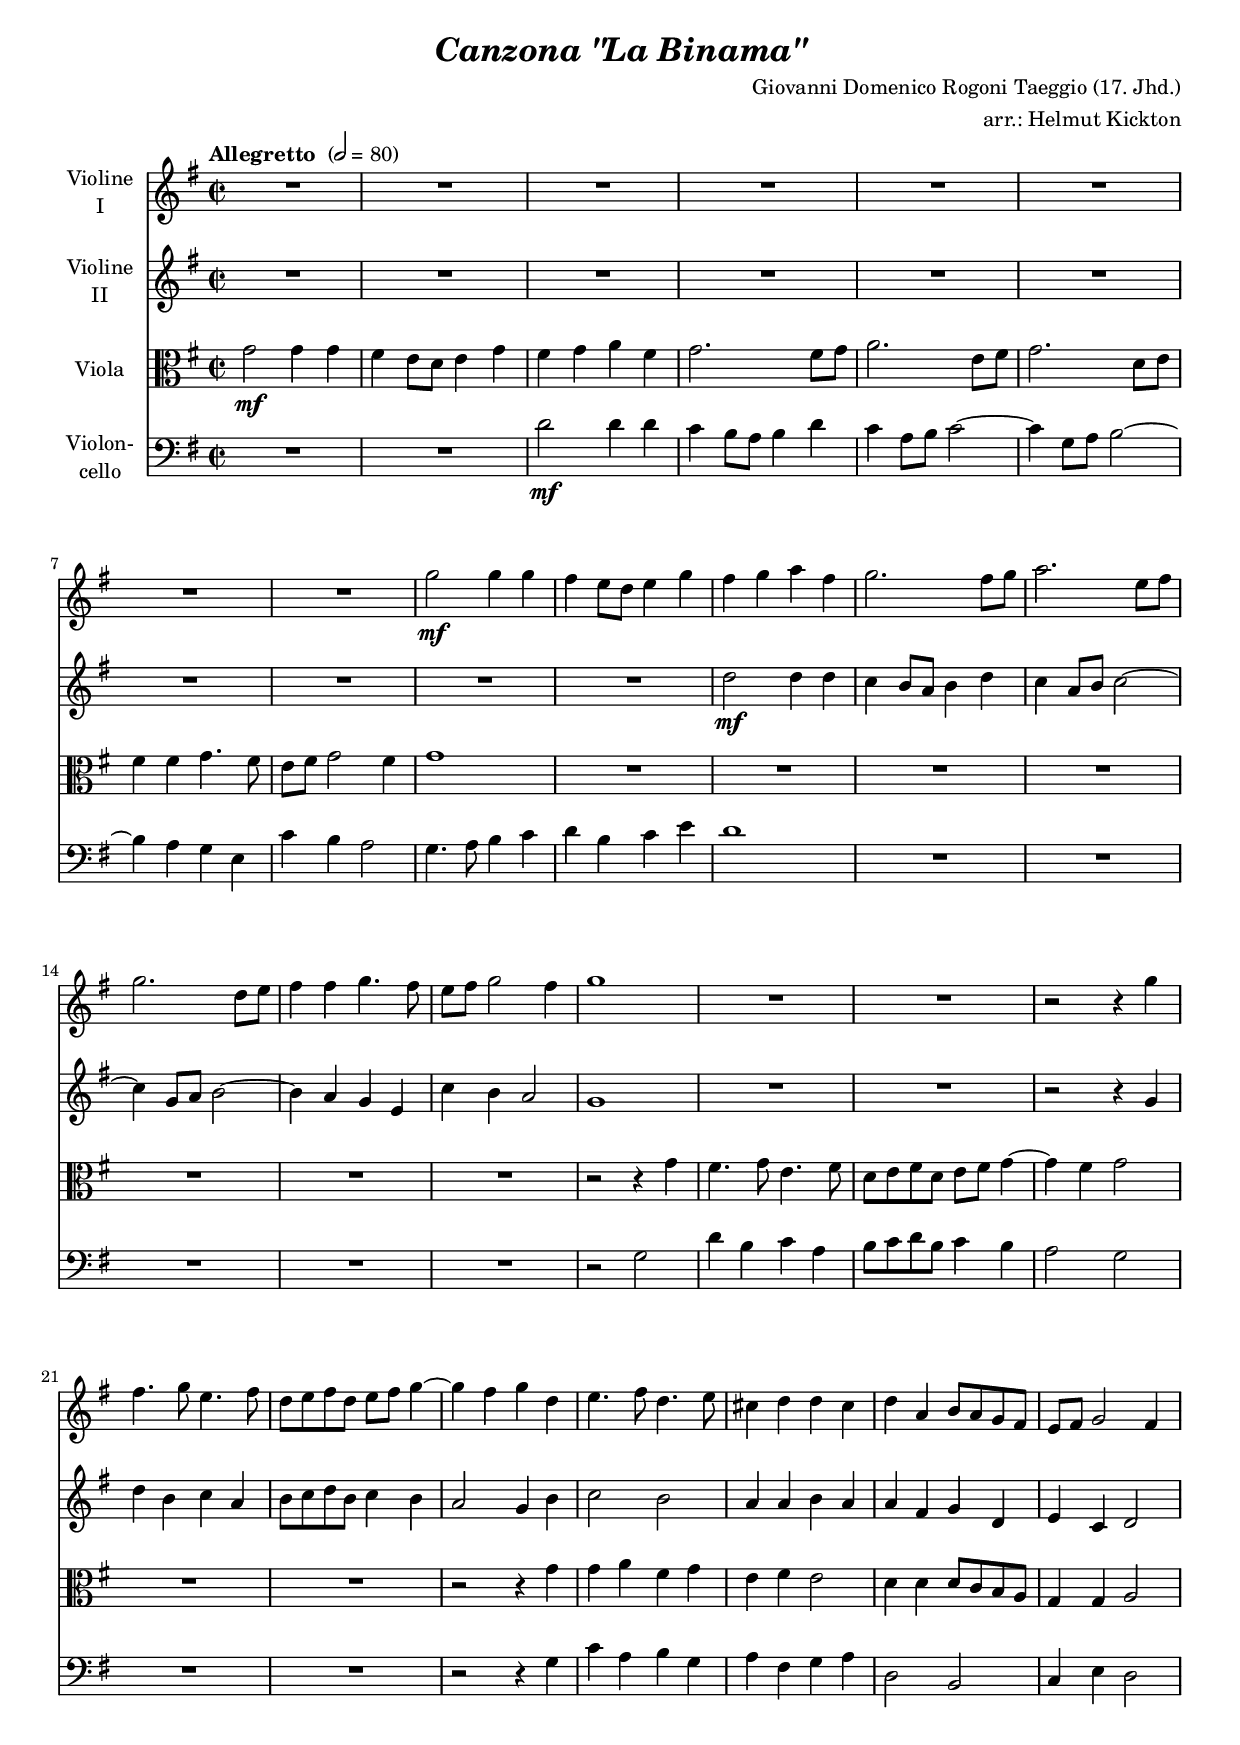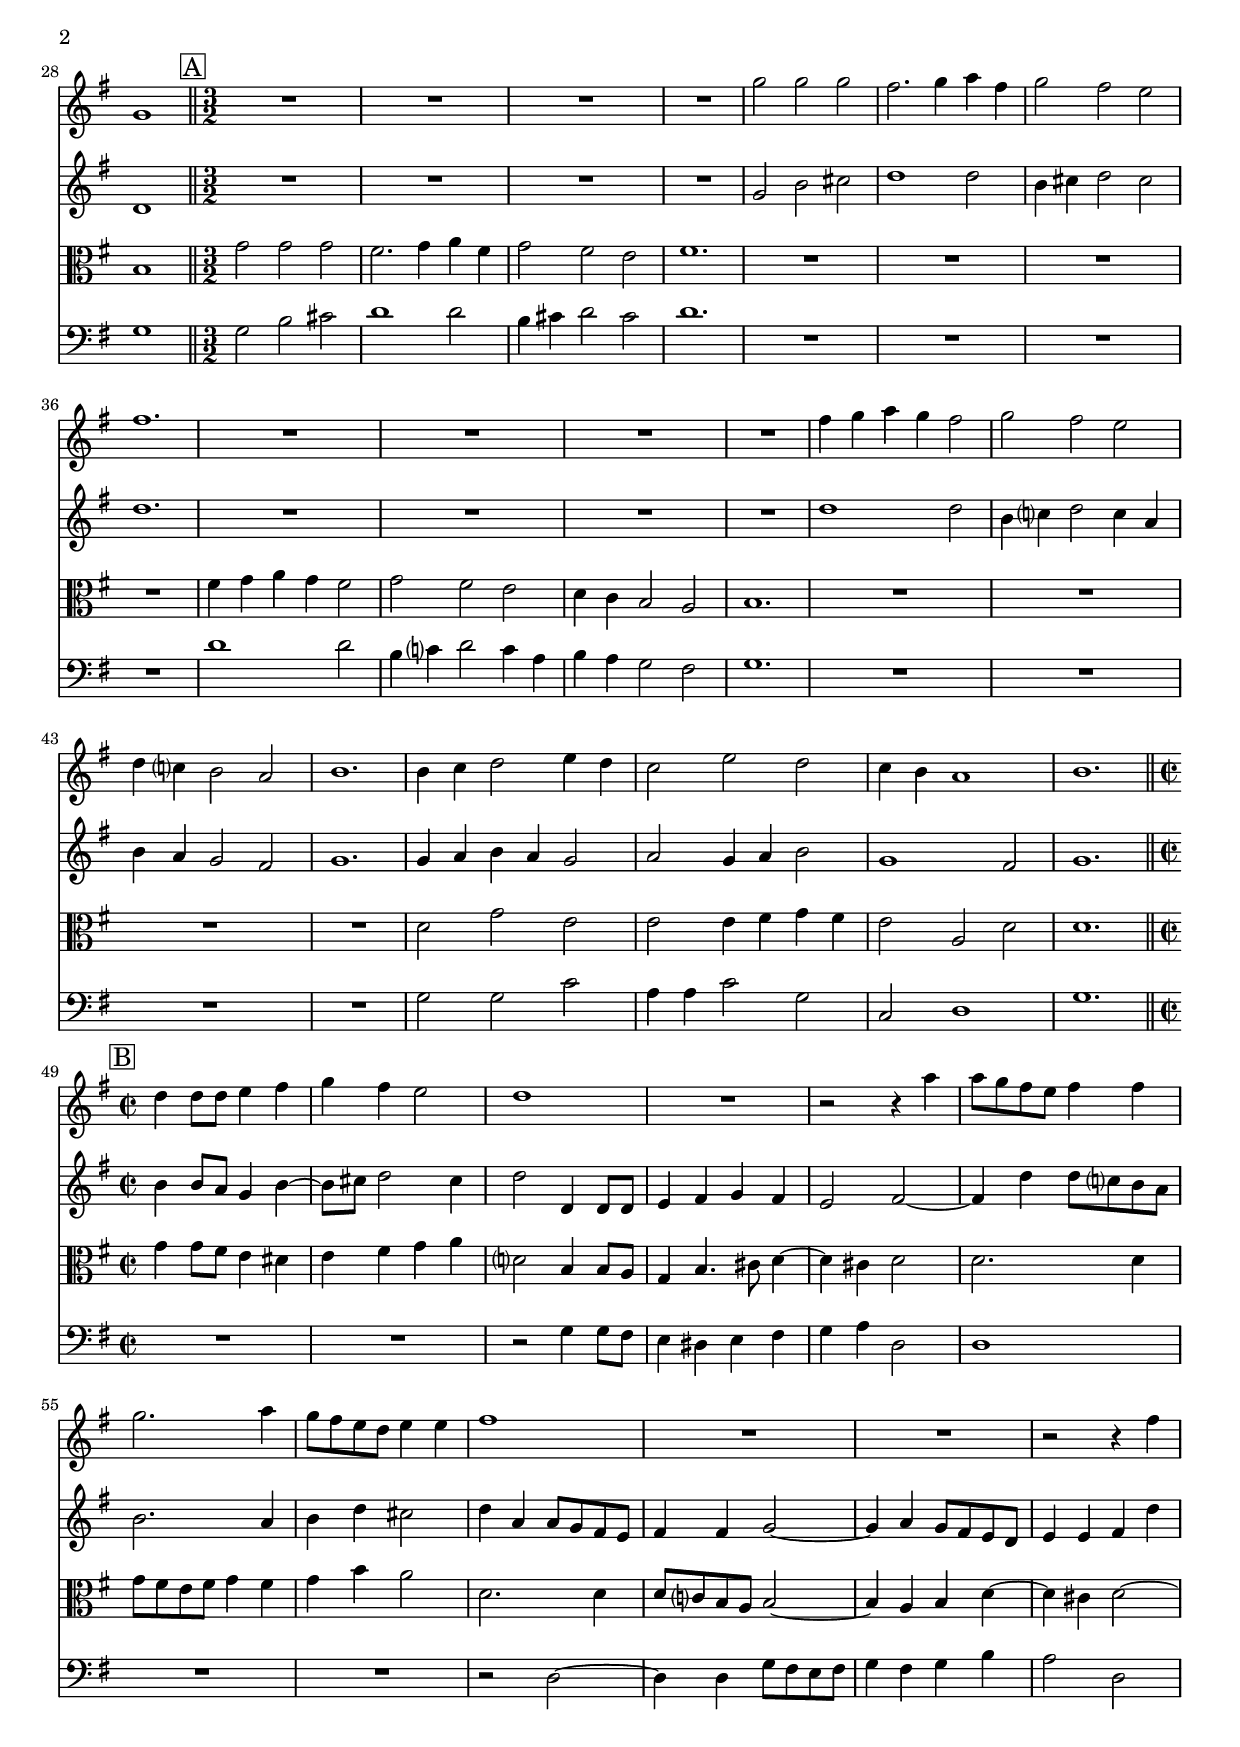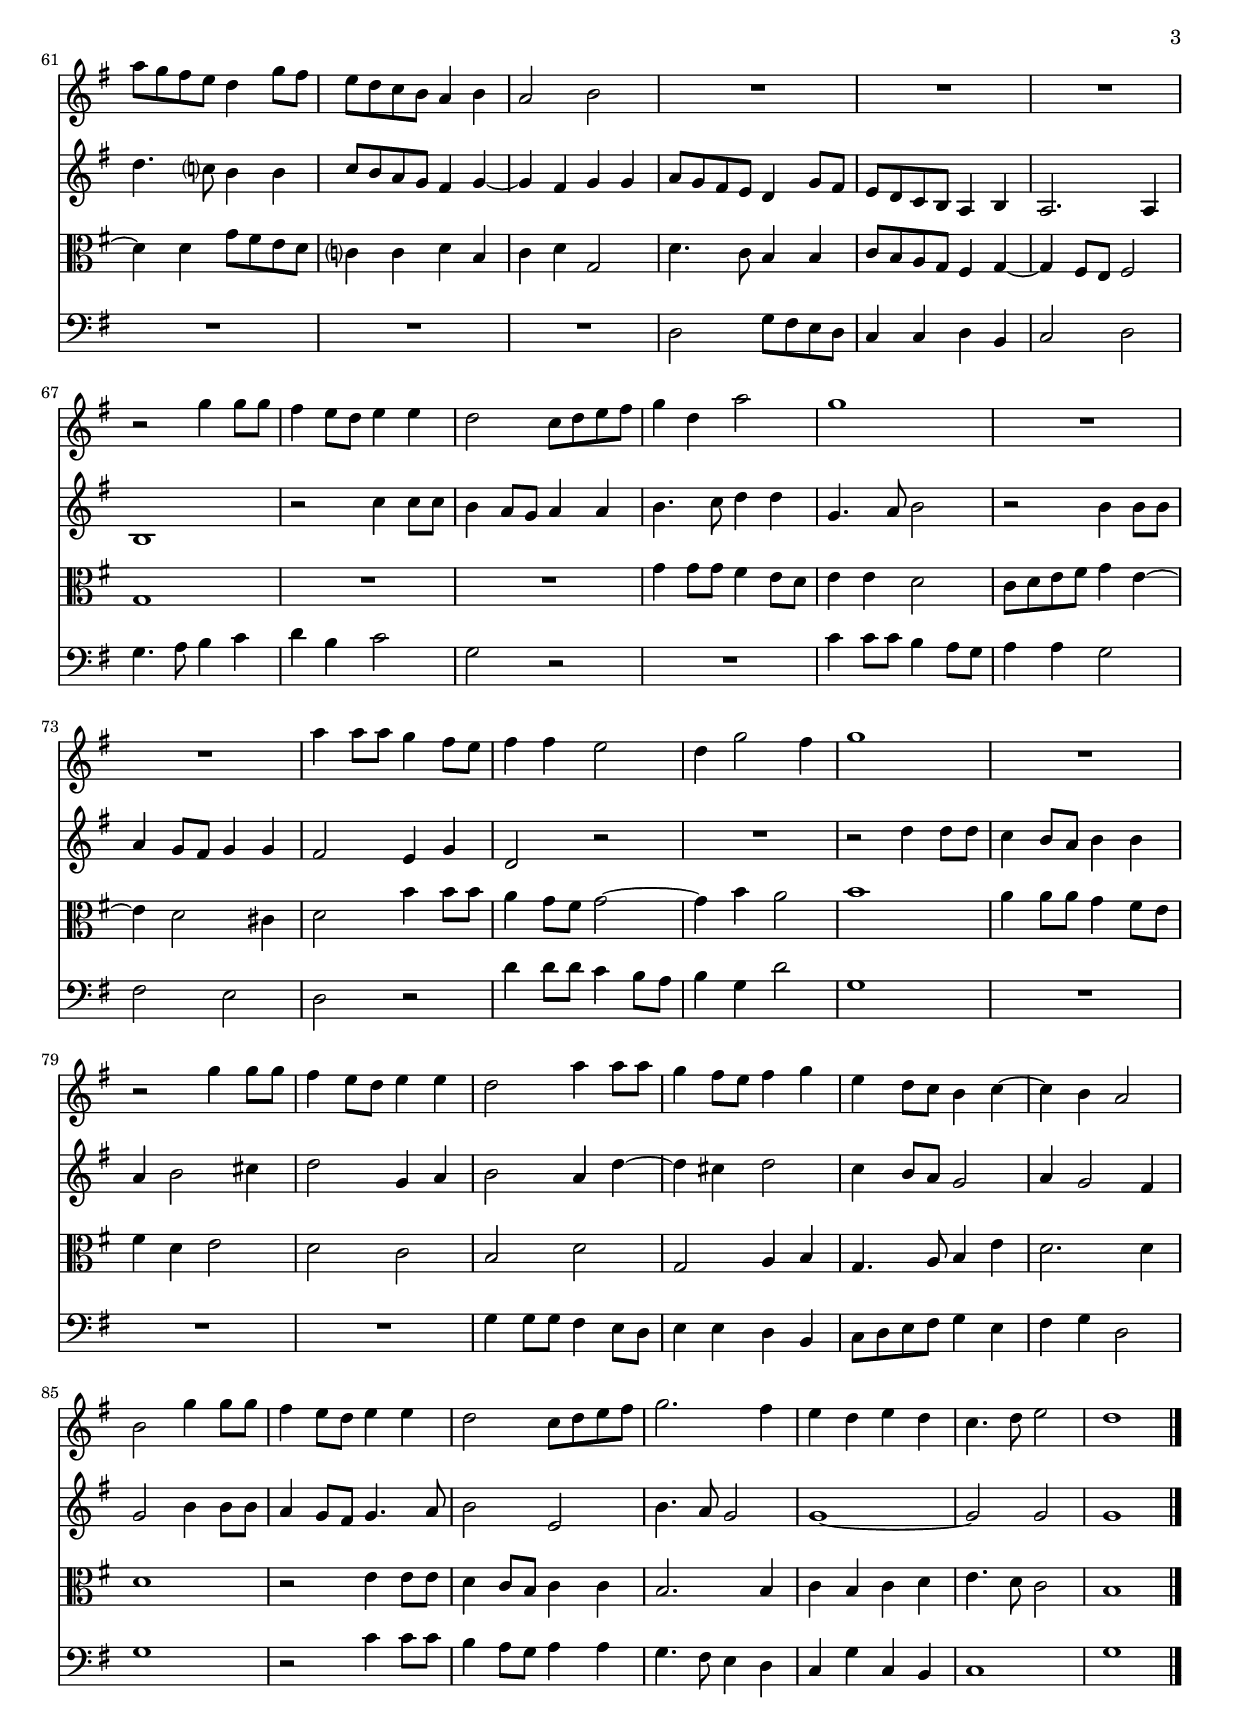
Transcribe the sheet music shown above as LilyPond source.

\version "2.14.2"
\include "deutsch.ly"

#(set-global-staff-size 18)

\header {
  title     = \markup \bold \italic "Canzona \"La Binama\""
  composer  = "Giovanni Domenico Rogoni Taeggio (17. Jhd.)"
  arranger  = "arr.: Helmut Kickton"
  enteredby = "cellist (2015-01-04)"
}

voiceconsts = {
  \key g \major
  \time 2/2
  \tempo "Allegretto " 2=80
%  \numericTimeSignature
  \compressFullBarRests
  \set tupletSpannerDuration = #(ly:make-moment 1 4)
}

mifl= "oboe"
mist = "string ensemble 1"
miva = "pizzicato strings"
%miba = "bassoon"
miba = "drawbar organ"

boxa = { \bar "||" \mark \markup \box "A" \time 3/2 }
boxb = { \bar "||" \mark \markup \box "B" \time 2/2 }

va = \relative c''' {
  \voiceconsts

  R1*8
  g2\mf g4 g
  fis e8 d e4 g
  fis g a fis
  g2. fis8 g
  a2. e8 fis
  g2. d8 e

  fis4 fis g4. fis8
  e fis g2 fis4
  g1
  R1*2
  r2 r4 g
  fis4. g8 e4. fis8
  d e fis d e fis g4~

  g fis g d
  e4. fis8 d4. e8
  cis4 d d cis
  d a h8 a g fis
  e fis g2 fis4
  g1 \boxa
  R1.*4

  g'2 g g
  fis2. g4 a fis
  g2 fis e
  fis1.
  R1.*4
  fis4 g a g fis2
  g fis e
  d4 c? h2 a

  h1.
  h4 c d2 e4 d
  c2 e d
  c4 h a1
  h1. \boxb
  d4 d8 d e4 fis
  g fis e2
  d1
  R1

  r2 r4 a'
  a8 g fis e fis4 fis
  g2. a4
  g8 fis e d e4 e
  fis1
  R1*2
  r2 r4 fis

  a8 g fis e d4 g8 fis
  e d c h a4 h
  a2 h
  R1*3
  r2 g'4 g8 g
  fis4 e8 d e4 e

  d2 c8 d e fis
  g4 d a'2
  g1
  R1*2
  a4 a8 a g4 fis8 e
  fis4 fis e2
  d4 g2 fis4
  g1
  R1

  r2 g4 g8 g
  fis4 e8 d e4 e
  d2 a'4 a8 a
  g4 fis8 e fis4 g
  e d8 c h4 c~
  c h a2

  h g'4 g8 g
  fis4 e8 d e4 e
  d2 c8 d e fis
  g2. fis4
  e d e d
  c4. d8 e2
  d1 \bar "|."
}

vb = \relative c'' {
  \voiceconsts

  R1*10
  d2\mf d4 d
  c h8 a h4 d
  c a8 h c2~
  c4 g8 a h2~
  h4 a g e
  c' h a2

  g1
  R1*2
  r2 r4 g
  d' h c a
  h8 c d h c4 h
  a2 g4 h
  c2 h
  a4 a h a

  a fis g d
  e c d2
  d1 \boxa
  R1.*4
  g2 h cis
  d1 d2
  h4 cis d2 cis
  d1.
  R1.*4

  d1 d2
  h4 c? d2 c4 a
  h a g2 fis
  g1.
  g4 a h a g2
  a g4 a h2
  g1 fis2
  g1. \boxb

  h4 h8 a g4 h~
  h8 cis d2 cis4
  d2 d,4 d8 d
  e4 fis g fis
  e2 fis~
  fis4 d' d8 c? h a
  h2. a4

  h d cis2
  d4 a a8 g fis e
  fis4 fis g2~
  g4 a g8 fis e d
  e4 e fis d'
  d4. c?8 h4 h

  c8 h a g fis4 g~
  g fis g g
  a8 g fis e d4 g8 fis
  e d c h a4 h
  a2. a4
  h1

  r2 c'4 c8 c
  h4 a8 g a4 a
  h4. c8 d4 d
  g,4. a8 h2
  r h4 h8 h
  a4 g8 fis g4 g
  fis2 e4 g

  d2 r
  R1
  r2 d'4 d8 d
  c4 h8 a h4 h
  a h2 cis4
  d2 g,4 a
  h2 a4 d~
  d cis d2

  c4 h8 a g2
  a4 g2 fis4
  g2 h4 h8 h
  a4 g8 fis g4. a8
  h2 e,
  h'4. a8 g2
  g1~
  g2 g
  g1 \bar "|."
}

vc = \relative c'' {
  \voiceconsts
  \clef "alto"

  g2\mf g4 g
  fis e8 d e4 g
  fis g a fis
  g2. fis8 g
  a2. e8 fis
  g2. d8 e
  fis4 fis g4. fis8

  e fis g2 fis4
  g1
  R1*7
  r2 r4 g
  fis4. g8 e4. fis8
  d e fis d e fis g4~
  g fis g2
  R1*2

  r2 r4 g
  g a fis g
  e fis e2
  d4 d d8 c h a
  g4 g a2
  h1 \boxa
  g'2 g g
  fis2. g4 a fis

  g2 fis e
  fis1.
  R1.*4
  fis4 g a g fis2
  g fis e
  d4 c h2 a
  h1.
  R1.*4
  d2 g e

  e e4 fis g fis
  e2 a, d
  d1. \boxb
  g4 g8 fis e4 dis
  e fis g a
  d,?2 h4 h8 a
  g4 h4. cis8 d4~

  d cis d2
  d2. d4
  g8 fis e fis g4 fis
  g h a2
  d,2. d4
  d8 c? h a h2~
  h4 a h d~
  d cis d2~

  d4 d g8 fis e d
  c?4 c d h
  c d g,2
  d'4. c8 h4 h
  c8 h a g fis4 g~
  g fis8 e fis2
  g1

  R1*2
  g'4 g8 g fis4 e8 d
  e4 e d2
  c8 d e fis g4 e~
  e d2 cis4
  d2 h'4 h8 h
  a4 g8 fis g2~

  g4 h a2
  h1
  a4 a8 a g4 fis8 e
  fis4 d e2
  d c
  h d
  g, a4 h
  g4. a8 h4 e
  d2. d4

  d1
  r2 e4 e8 e
  d4 c8 h c4 c
  h2. h4
  c h c d
  e4. d8 c2
  h1 \bar "|."
}

vd = \relative c' {
  \voiceconsts
  \clef "bass"

  R1*2
  d2\mf d4 d
  c h8 a h4 d
  c a8 h c2~
  c4 g8 a h2~
  h4 a g e
  c' h a2

  g4. a8 h4 c
  d h c e
  d1
  R1*5
  r2 g,
  d'4 h c a
  h8 c d h c4 h
  a2 g
  R1*2

  r2 r4 g

  c a h g
  a fis g a
  d,2 h
  c4 e d2
  g1 \boxa
  g2 h cis
  d1 d2

  h4 cis d2 cis
  d1.
  R1.*4
  d1 d2
  h4 c? d2 c4 a
  h a g2 fis
  g1.
  R1.*4
  g2 g c

  a4 a c2 g
  c, d1
  g1. \boxb
  R1*2
  r2 g4 g8 fis
  e4 dis e fis
  g a d,2
  d1
  R1*2

  r2 d~
  d4 d g8 fis e fis
  g4 fis g h
  a2 d,
  R1*3
  d2 g8 fis e d
  c4 c d h
  c2 d

  g4. a8 h4 c
  d h c2
  g r
  R1
  c4 c8 c h4 a8 g
  a4 a g2
  fis e
  d r

  d'4 d8 d c4 h8 a
  h4 g d'2
  g,1
  R1*3
  g4 g8 g fis4 e8 d
  e4 e d h
  c8 d e fis g4 e

  fis g d2
  g1
  r2 c4 c8 c
  h4 a8 g a4 a
  g4. fis8 e4 d
  c g' c, h
  c1
  g' \bar "|."
}


music = <<
      \new Staff {
        \set Staff.midiInstrument = \mist
        \set Staff.instrumentName = \markup \center-column { "Violine" "I" }
        \transpose g g { \va }
      }

      \new Staff {
        \set Staff.midiInstrument = \mist
        \set Staff.instrumentName = \markup \center-column { "Violine" "II" }
        \transpose g g { \vb }
      }

      \new Staff {
        \set Staff.midiInstrument = \mist
        \set Staff.instrumentName = \markup \center-column { "Viola" }
        \transpose g g { \vc }
      }

      \new Staff {
        \set Staff.midiInstrument = \miba
        \set Staff.instrumentName = \markup \center-column { "Violon-" "cello" }
        \transpose g g { \vd }
      }
>>

\book {
  \score {
   \music
    \layout {}
  }

  \score {
    \unfoldRepeats \music

    \midi {
      \context {
        \Score
      }
    }
  }
}
